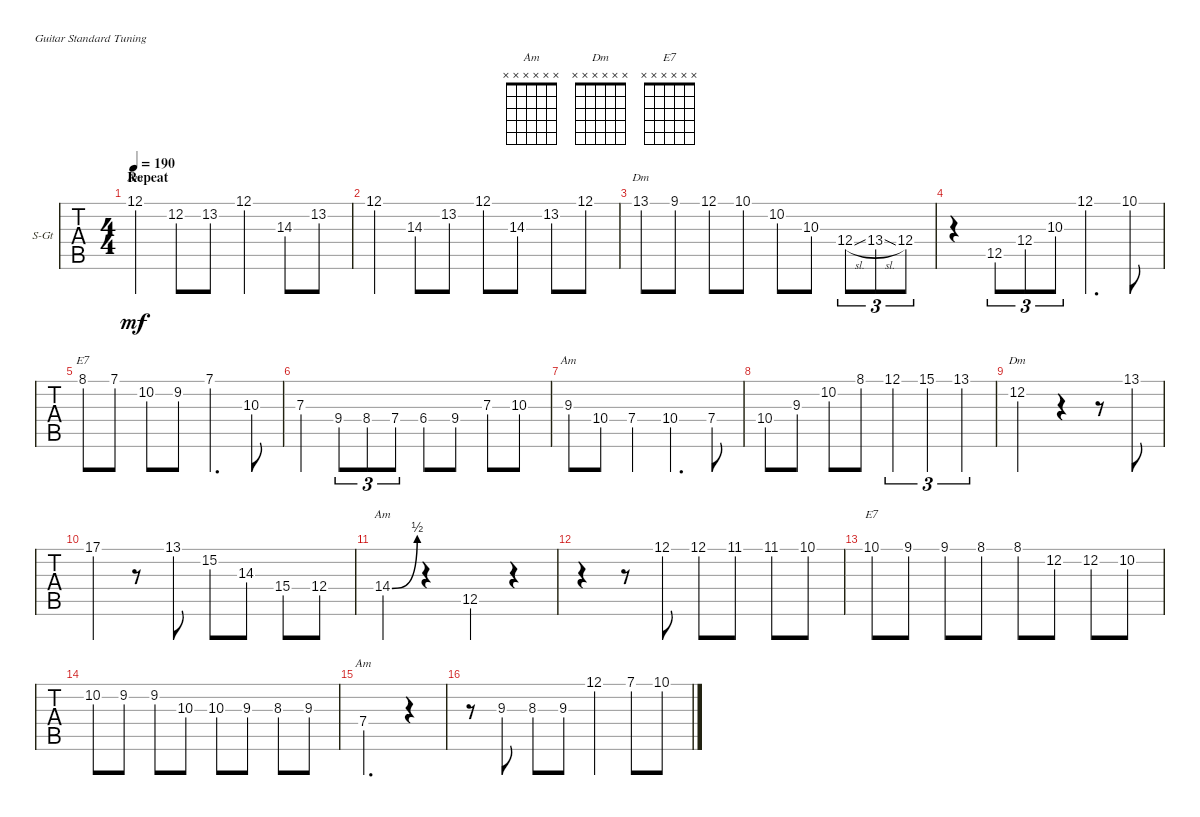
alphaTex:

\bracketExtendMode groupsimilarinstruments
\firstSystemTrackNameOrientation horizontal
\otherSystemsTrackNameOrientation horizontal
\track ("Django" "S-Gt") {instrument acousticguitarsteel}
\staff {tabs}
\tuning (E4 B3 G3 D3 A2 E2)
\chord ("Am" x x x x x x)
\chord ("Dm" x x x x x x)
\chord ("E7" x x x x x x)
\ts (4 4)
\section ("" "Repeat")
\tempo 190
\clef g2
\ks c
12.1.4{ch "Am" dy mf} 12.2.8 13.2.8 12.1.4 14.3.8 13.2.8 |
12.1.4 14.3.8 13.2.8 12.1.8 14.3.8 13.2.8 12.1.8 |
13.1.8{ch "Dm"} 9.1.8 12.1.8 10.1.8 10.2.8 10.3.8 12.4{sl}.8{tu (3 2)} 13.4{sl}.8{tu (3 2)} 12.4.8{tu (3 2)} |
r.4 12.5.8{tu (3 2)} 12.4.8{tu (3 2)} 10.3.8{tu (3 2)} 12.1.4{d} 10.1.8 |
8.1.8{ch "E7"} 7.1.8 10.2.8 9.2.8 7.1.4{d} 10.3.8 |
7.3.4 9.4.8{tu (3 2)} 8.4.8{tu (3 2)} 7.4.8{tu (3 2)} 6.4.8 9.4.8 7.3.8 10.3.8 |
9.3.8{ch "Am"} 10.4.8 7.4.4 10.4.4{d} 7.4.8 |
10.4.8 9.3.8 10.2.8 8.1.8 12.1.4{tu (3 2)} 15.1.4{tu (3 2)} 13.1.4{tu (3 2)} |
12.2.2{ch "Dm"} r.4 r.8 13.1.8 |
17.1.4 r.8 13.1.8 15.2.8 14.3.8 15.4.8 12.4.8 |
14.4{be (bend 0 0 15 2)}.4{ch "Am"} r.4 12.5.4 r.4 |
r.4 r.8 12.1.8 12.1.8 11.1.8 11.1.8 10.1.8 |
10.1.8{ch "E7"} 9.1.8 9.1.8 8.1.8 8.1.8 12.2.8 12.2.8 10.2.8 |
10.2.8 9.2.8 9.2.8 10.3.8 10.3.8 9.3.8 8.3.8 9.3.8 |
7.4.2{d ch "Am"} r.4 |
r.8 9.3.8 8.3.8 9.3.8 12.1.4 7.1.8 10.1.8
